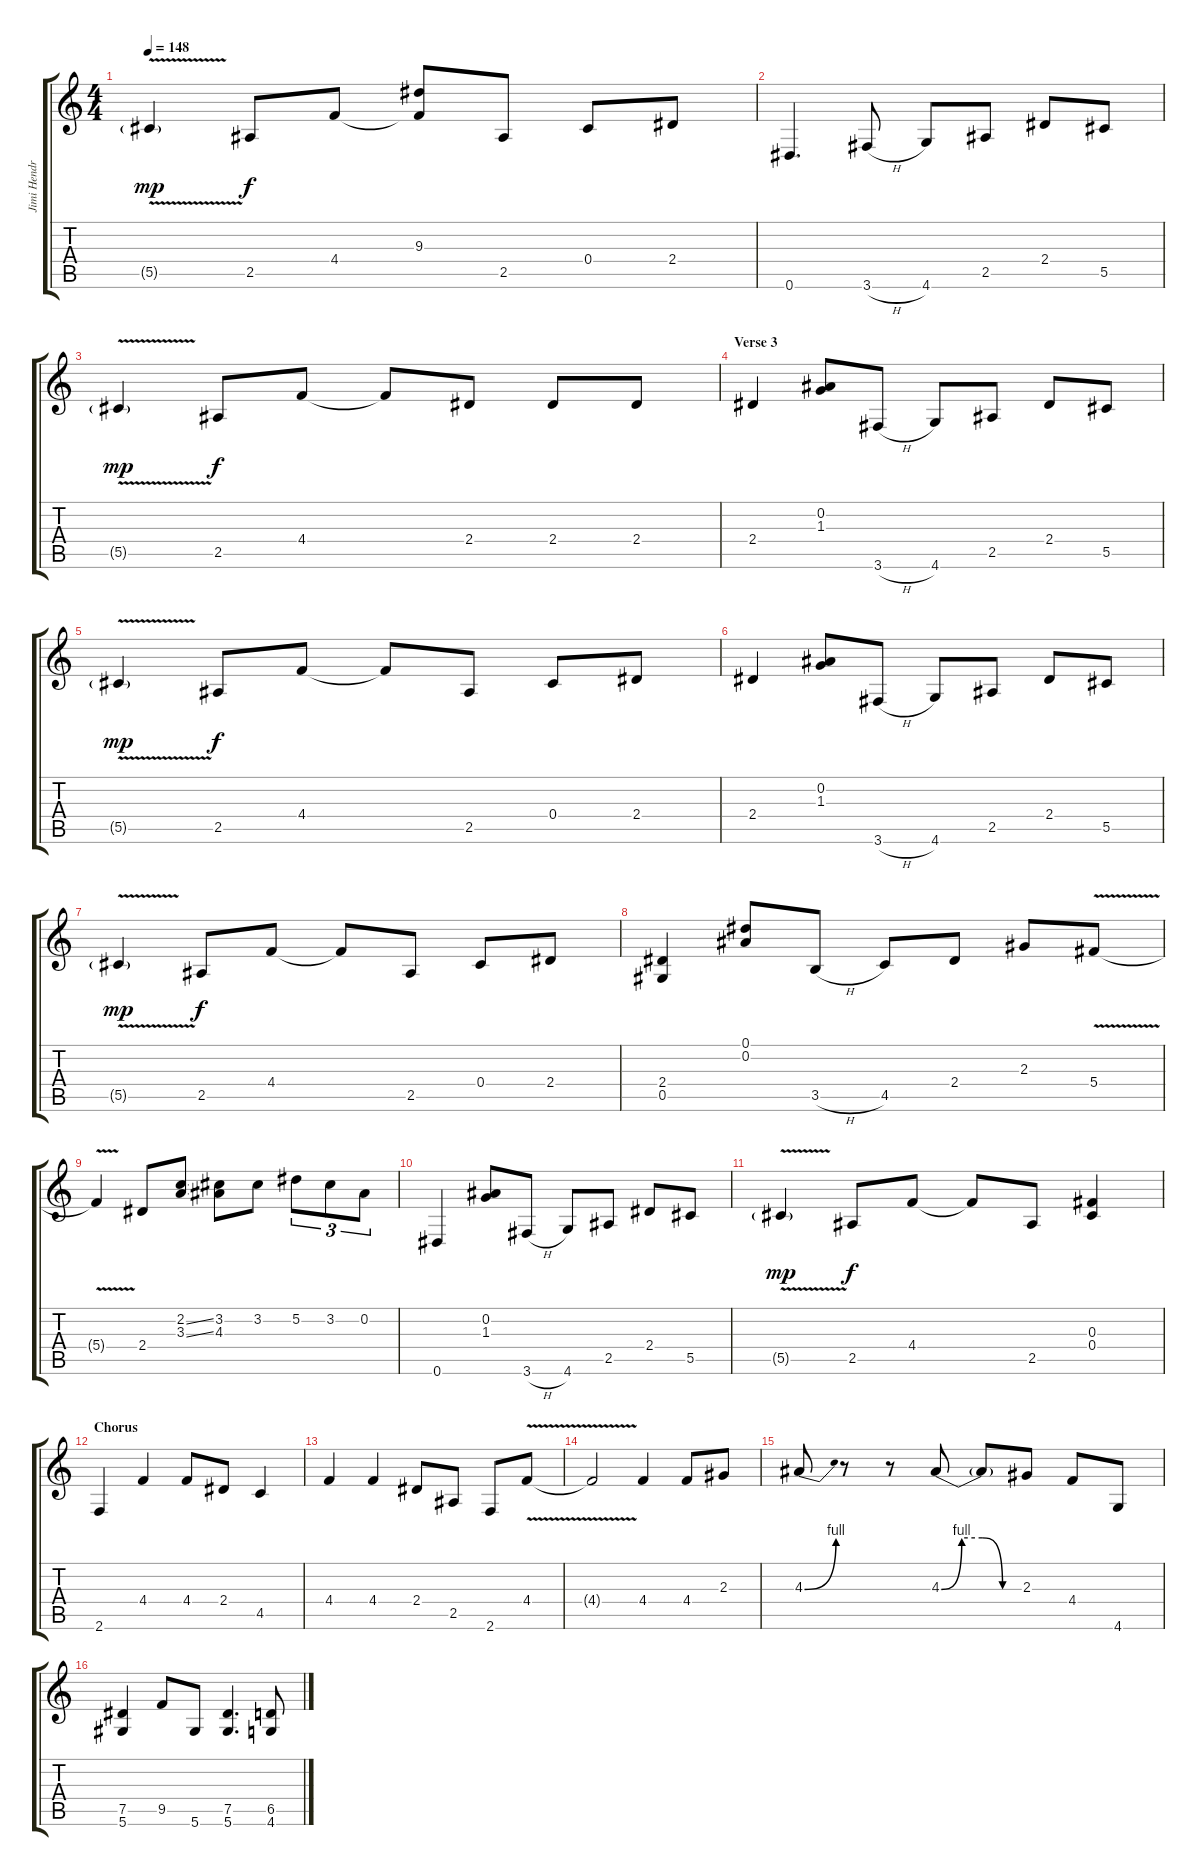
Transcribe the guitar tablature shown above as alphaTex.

\track ("Jimi Hendrix" "Jimi Hendr") {instrument acousticguitarnylon}
\staff {score tabs}
\tuning (Eb4 Bb3 Gb3 Db3 Ab2 Eb2) {hide}
\ts (4 4)
\tempo 148
\clef g2
\ks c
5.5{v g}.4{dy mp} 2.5.8{dy f} 4.4.8 (9.3{t} 4.4{t}).8 2.5.8 0.4.8 2.4.8 |
0.6.4{d} 3.6{h}.8 4.6.8 2.5.8 2.4.8 5.5.8 |
5.5{v g}.4{dy mp} 2.5.8{dy f} 4.4.8 4.4{t}.8 2.4.8 2.4.8 2.4.8 |
\section ("" "Verse 3")
2.4.4 (0.2 1.3).8 3.6{h}.8 4.6.8 2.5.8 2.4.8 5.5.8 |
5.5{v g}.4{dy mp} 2.5.8{dy f} 4.4.8 4.4{t}.8 2.5.8 0.4.8 2.4.8 |
2.4.4 (0.2 1.3).8 3.6{h}.8 4.6.8 2.5.8 2.4.8 5.5.8 |
5.5{v g}.4{dy mp} 2.5.8{dy f} 4.4.8 4.4{t}.8 2.5.8 0.4.8 2.4.8 |
(2.4 0.5).4 (0.1 0.2).8 3.5{h}.8 4.5.8 2.4.8 2.3.8 5.4{v}.8 |
5.4{t}.4 2.4.8 (2.2{ss} 3.3{ss}).8 (3.2 4.3).8 3.2.8 5.2.8{tu (3 2)} 3.2.8{tu (3 2)} 0.2.8{tu (3 2)} |
0.6.4 (0.2 1.3).8 3.6{h}.8 4.6.8 2.5.8 2.4.8 5.5.8 |
5.5{v g}.4{dy mp} 2.5.8{dy f} 4.4.8 4.4{t}.8 2.5.8 (0.3 0.4).4 |
\section ("" "Chorus")
2.6.4 4.4.4 4.4.8 2.4.8 4.5.4 |
4.4.4 4.4.4 2.4.8 2.5.8 2.6.8 4.4{v}.8 |
4.4{t}.2 4.4.4 4.4.8 2.3.8 |
4.3{be (bend 0 0 60 4)}.8 r.8 r.8 4.3{be (custom 0 0 15 4 30 4 45 0 60 0)}.8 4.3{t}.8 2.3.8 4.4.8 4.6.8 |
(7.5 5.6).4 9.5.8 5.6.8 (7.5 5.6).4{d} (6.5 4.6).8
